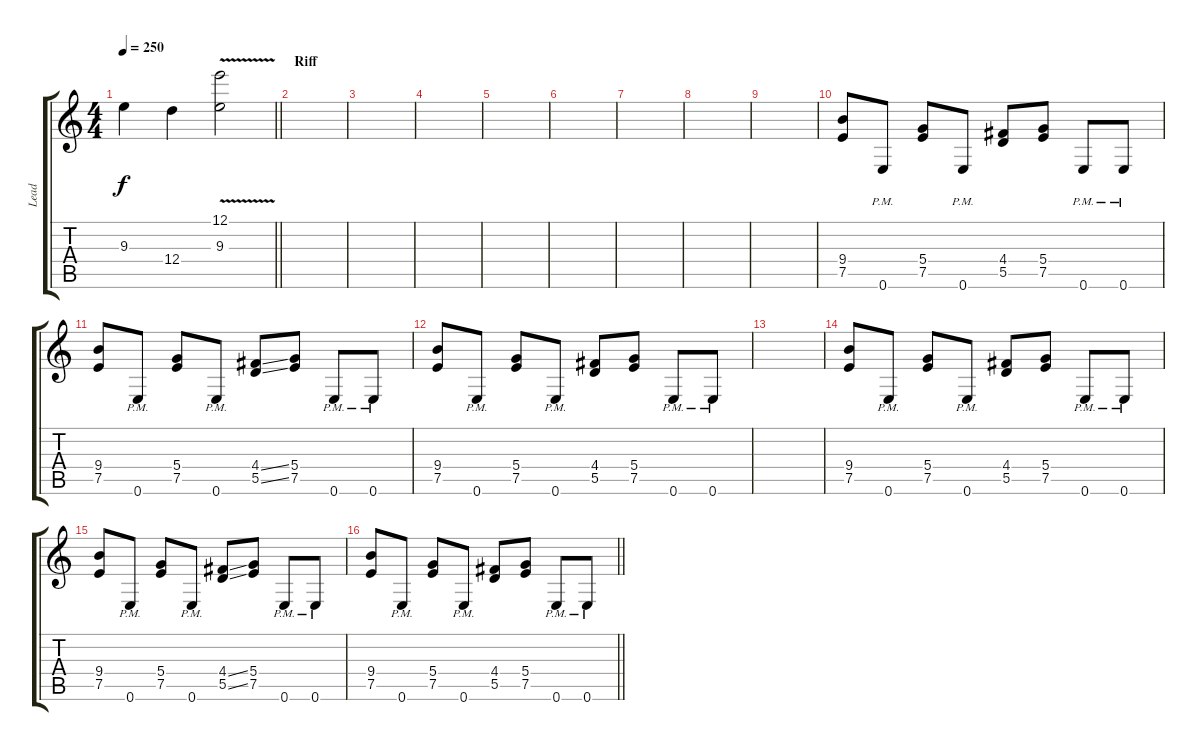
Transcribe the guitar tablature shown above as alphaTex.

\track ("Lead" "Lead") {instrument distortionguitar}
\staff {score tabs}
\tuning (E4 B3 G3 D3 A2 E2) {hide}
\ts (4 4)
\tempo 250
\clef g2
\barLineRight lightlight
\ks c
9.3.4{dy f} 12.4.4 (12.1{v} 9.3{v}).2 |
\section ("" "Riff")
|
|
|
|
|
|
|
|
(9.4 7.5).8 0.6{pm}.8 (5.4 7.5).8 0.6{pm}.8 (4.4 5.5).8 (5.4 7.5).8 0.6{pm}.8 0.6{pm}.8 |
(9.4 7.5).8 0.6{pm}.8 (5.4 7.5).8 0.6{pm}.8 (4.4{ss} 5.5{ss}).8 (5.4 7.5).8 0.6{pm}.8 0.6{pm}.8 |
(9.4 7.5).8 0.6{pm}.8 (5.4 7.5).8 0.6{pm}.8 (4.4 5.5).8 (5.4 7.5).8 0.6{pm}.8 0.6{pm}.8 |
|
(9.4 7.5).8 0.6{pm}.8 (5.4 7.5).8 0.6{pm}.8 (4.4 5.5).8 (5.4 7.5).8 0.6{pm}.8 0.6{pm}.8 |
(9.4 7.5).8 0.6{pm}.8 (5.4 7.5).8 0.6{pm}.8 (4.4{ss} 5.5{ss}).8 (5.4 7.5).8 0.6{pm}.8 0.6{pm}.8 |
\barLineRight lightlight
(9.4 7.5).8 0.6{pm}.8 (5.4 7.5).8 0.6{pm}.8 (4.4 5.5).8 (5.4 7.5).8 0.6{pm}.8 0.6{pm}.8
